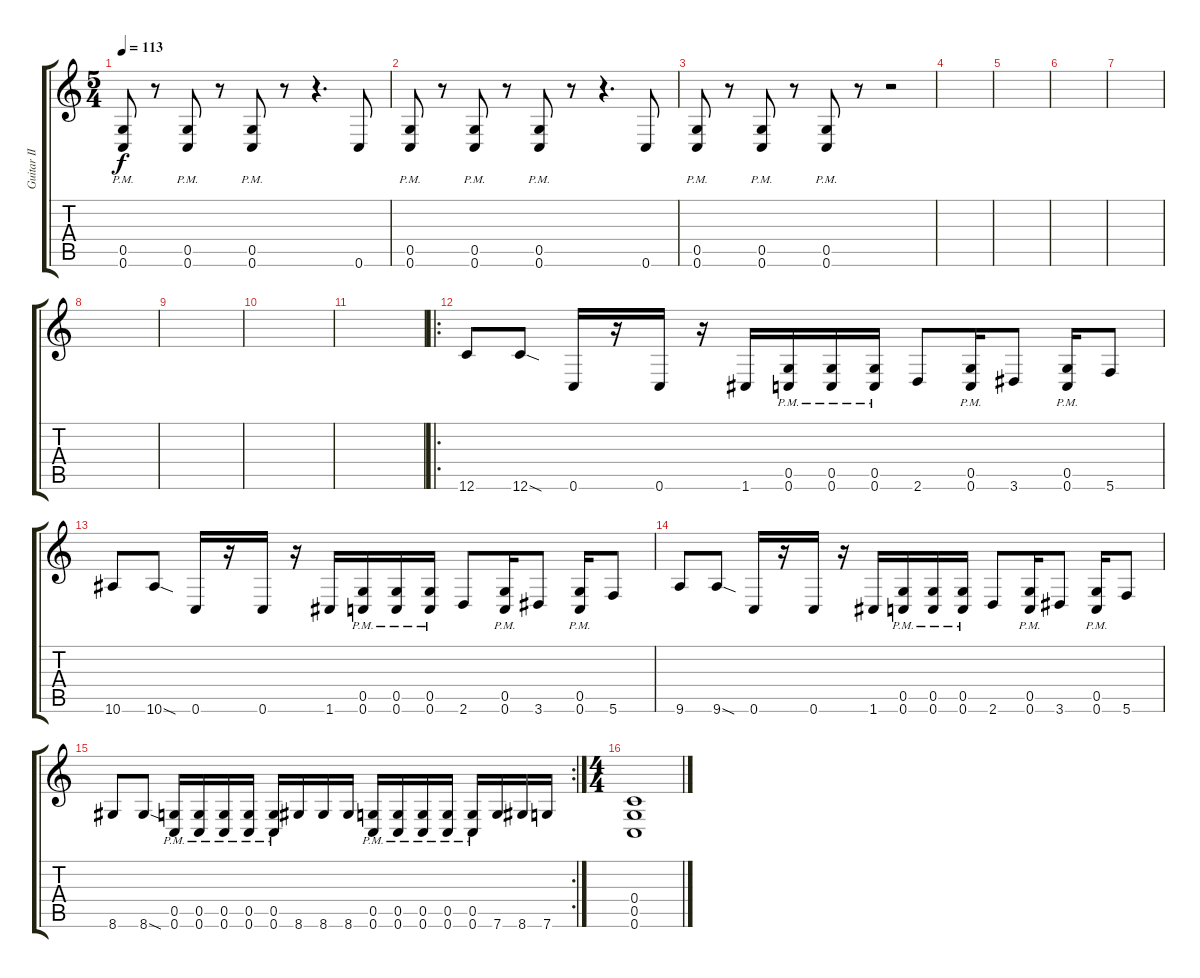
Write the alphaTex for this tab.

\track ("Guitar II" "Guitar II") {instrument overdrivenguitar}
\staff {score tabs}
\tuning (D4 A3 F3 C3 G2 C2) {hide}
\ts (5 4)
\tempo 113
\clef g2
\ks c
(0.5{pm} 0.6{pm}).8{dy f} r.8 (0.5{pm} 0.6{pm}).8 r.8 (0.5{pm} 0.6{pm}).8 r.8 r.4{d} 0.6.8 |
(0.5{pm} 0.6{pm}).8 r.8 (0.5{pm} 0.6{pm}).8 r.8 (0.5{pm} 0.6{pm}).8 r.8 r.4{d} 0.6.8 |
(0.5{pm} 0.6{pm}).8 r.8 (0.5{pm} 0.6{pm}).8 r.8 (0.5{pm} 0.6{pm}).8 r.8 r.2 |
|
|
|
|
|
|
|
|
\ro
12.6.8 12.6{sod}.8 0.6.16 r.16 0.6.16 r.16 1.6.16 (0.5{pm} 0.6{pm}).16 (0.5{pm} 0.6{pm}).16 (0.5{pm} 0.6{pm}).16 2.6.8 (0.5{pm} 0.6{pm}).16 3.6.8 (0.5{pm} 0.6{pm}).16 5.6.8 |
10.6.8 10.6{sod}.8 0.6.16 r.16 0.6.16 r.16 1.6.16 (0.5{pm} 0.6{pm}).16 (0.5{pm} 0.6{pm}).16 (0.5{pm} 0.6{pm}).16 2.6.8 (0.5{pm} 0.6{pm}).16 3.6.8 (0.5{pm} 0.6{pm}).16 5.6.8 |
9.6.8 9.6{sod}.8 0.6.16 r.16 0.6.16 r.16 1.6.16 (0.5{pm} 0.6{pm}).16 (0.5{pm} 0.6{pm}).16 (0.5{pm} 0.6{pm}).16 2.6.8 (0.5{pm} 0.6{pm}).16 3.6.8 (0.5{pm} 0.6{pm}).16 5.6.8 |
\rc 2
8.6.8 8.6{sod}.8 (0.5{pm} 0.6{pm}).16 (0.5{pm} 0.6{pm}).16 (0.5{pm} 0.6{pm}).16 (0.5{pm} 0.6{pm}).16 (0.5{pm} 0.6{pm}).16 8.6.16 8.6.16 8.6.16 (0.5{pm} 0.6{pm}).16 (0.5{pm} 0.6{pm}).16 (0.5{pm} 0.6{pm}).16 (0.5{pm} 0.6{pm}).16 (0.5{pm} 0.6{pm}).16 7.6.16 8.6.16 7.6.16 |
\ts (4 4)
(0.4 0.5 0.6).1
